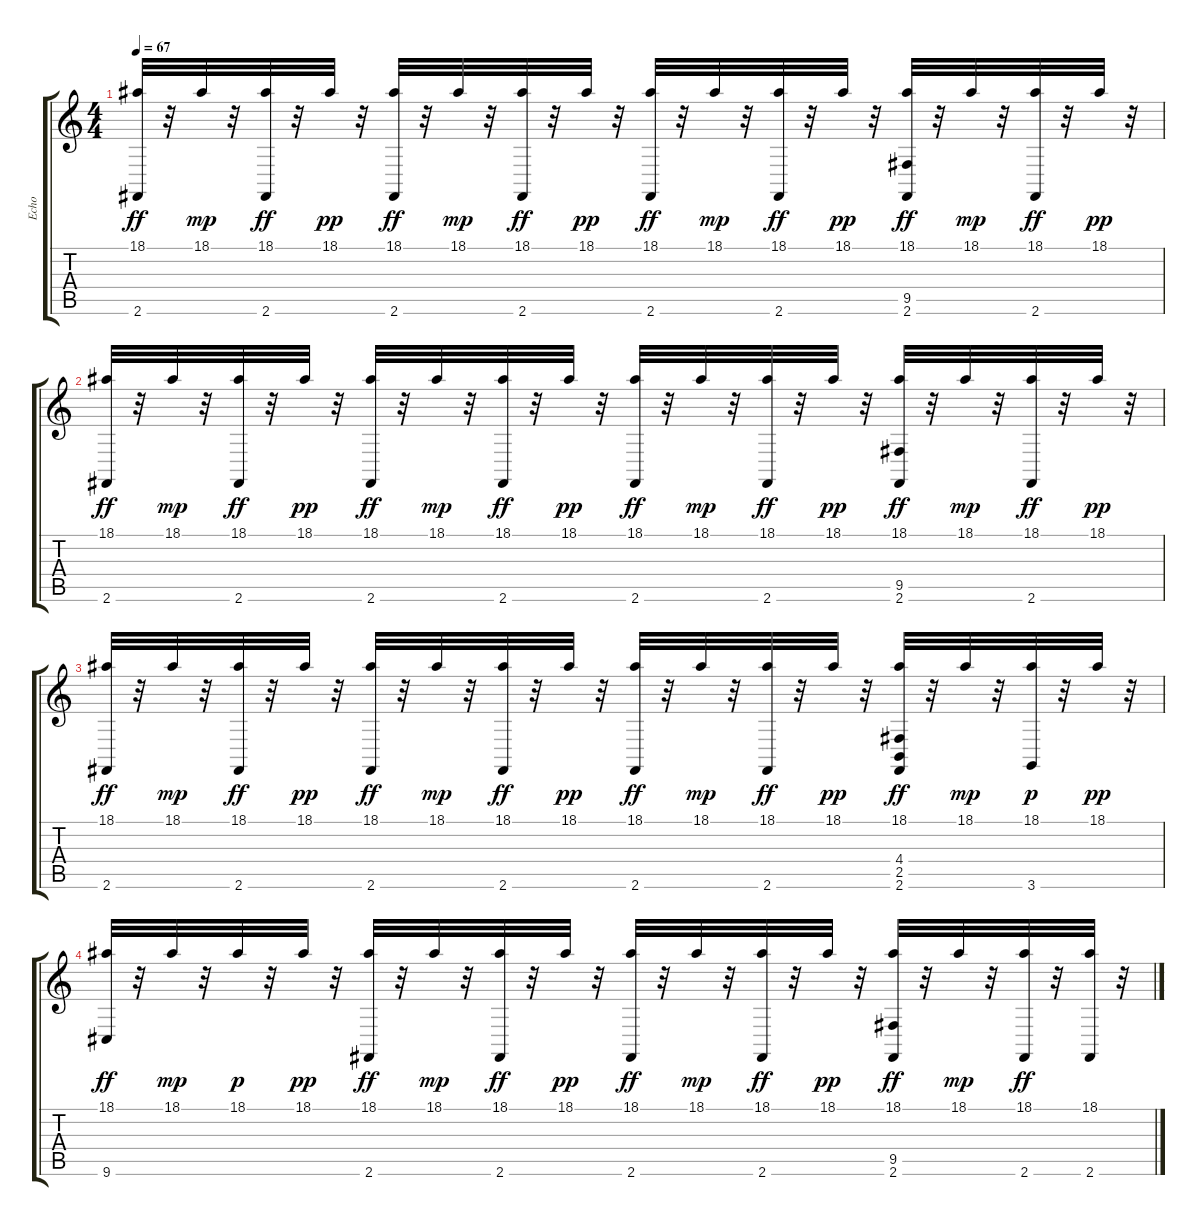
\track ("Echo" "Echo") {instrument acousticgrandpiano}
\staff {score tabs}
\tuning (E4 B3 G3 D3 A2 E2) {hide}
\ts (4 4)
\tempo 67
\clef g2
\ks c
(18.1 2.6).32{dy ff} r.32 18.1.32{dy mp} r.32 (18.1 2.6).32{dy ff} r.32 18.1.32{dy pp} r.32 (18.1 2.6).32{dy ff} r.32 18.1.32{dy mp} r.32 (18.1 2.6).32{dy ff} r.32 18.1.32{dy pp} r.32 (18.1 2.6).32{dy ff} r.32 18.1.32{dy mp} r.32 (18.1 2.6).32{dy ff} r.32 18.1.32{dy pp} r.32 (18.1 9.5 2.6).32{dy ff} r.32 18.1.32{dy mp} r.32 (18.1 2.6).32{dy ff} r.32 18.1.32{dy pp} r.32 |
(18.1 2.6).32{dy ff} r.32 18.1.32{dy mp} r.32 (18.1 2.6).32{dy ff} r.32 18.1.32{dy pp} r.32 (18.1 2.6).32{dy ff} r.32 18.1.32{dy mp} r.32 (18.1 2.6).32{dy ff} r.32 18.1.32{dy pp} r.32 (18.1 2.6).32{dy ff} r.32 18.1.32{dy mp} r.32 (18.1 2.6).32{dy ff} r.32 18.1.32{dy pp} r.32 (18.1 9.5 2.6).32{dy ff} r.32 18.1.32{dy mp} r.32 (18.1 2.6).32{dy ff} r.32 18.1.32{dy pp} r.32 |
(18.1 2.6).32{dy ff} r.32 18.1.32{dy mp} r.32 (18.1 2.6).32{dy ff} r.32 18.1.32{dy pp} r.32 (18.1 2.6).32{dy ff} r.32 18.1.32{dy mp} r.32 (18.1 2.6).32{dy ff} r.32 18.1.32{dy pp} r.32 (18.1 2.6).32{dy ff} r.32 18.1.32{dy mp} r.32 (18.1 2.6).32{dy ff} r.32 18.1.32{dy pp} r.32 (18.1 4.4 2.5 2.6).32{dy ff} r.32 18.1.32{dy mp} r.32 (18.1 3.6).32{dy p} r.32 18.1.32{dy pp} r.32 |
(18.1 9.6).32{dy ff} r.32 18.1.32{dy mp} r.32 18.1.32{dy p} r.32 18.1.32{dy pp} r.32 (18.1 2.6).32{dy ff} r.32 18.1.32{dy mp} r.32 (18.1 2.6).32{dy ff} r.32 18.1.32{dy pp} r.32 (18.1 2.6).32{dy ff} r.32 18.1.32{dy mp} r.32 (18.1 2.6).32{dy ff} r.32 18.1.32{dy pp} r.32 (18.1 9.5 2.6).32{dy ff} r.32 18.1.32{dy mp} r.32 (18.1 2.6).32{dy ff} r.32 (18.1 2.6).32 r.32
